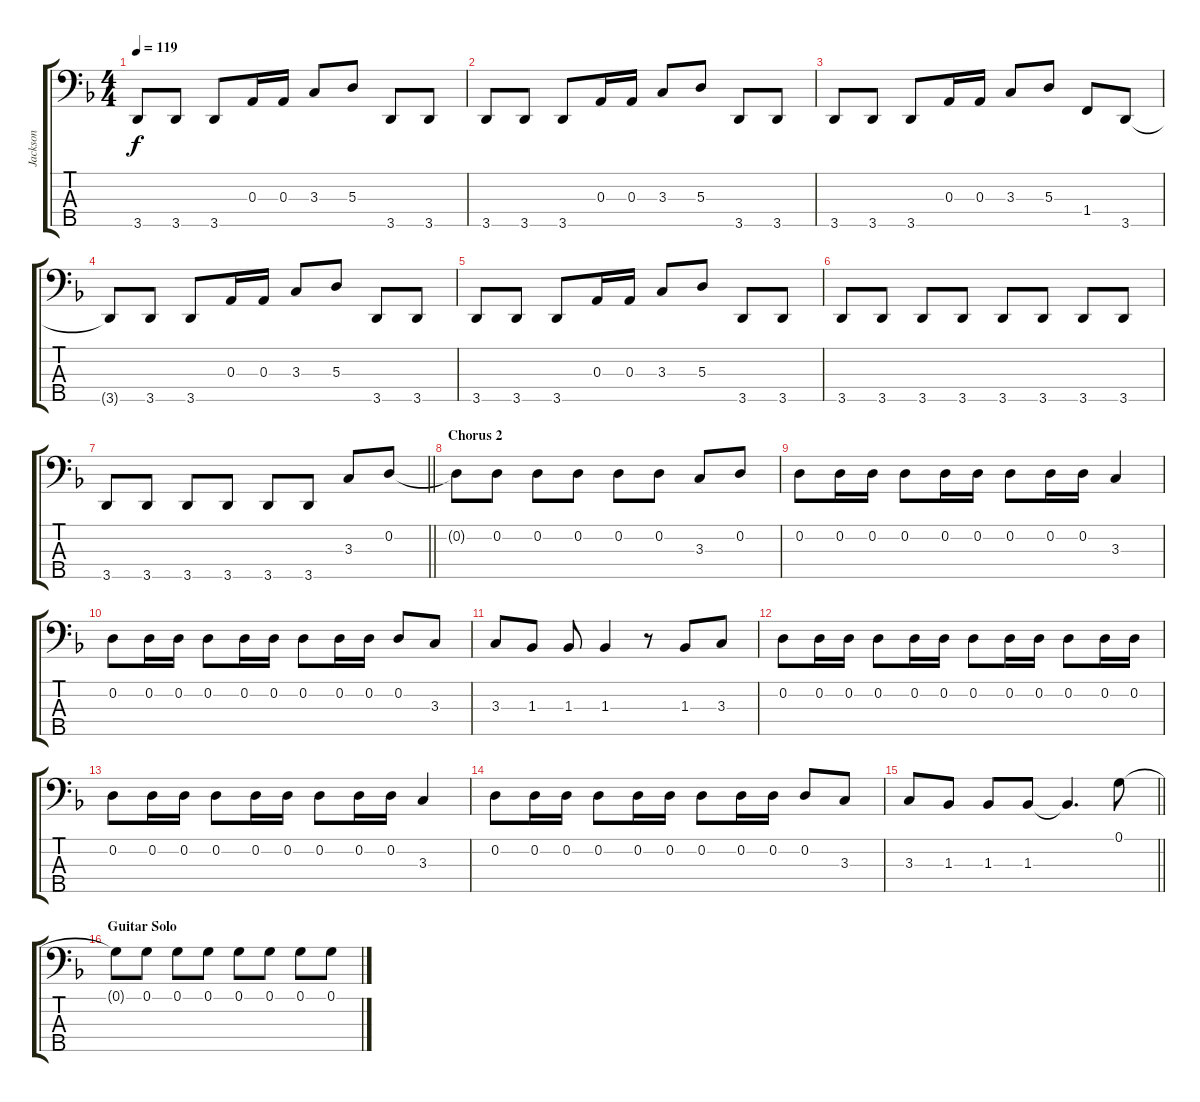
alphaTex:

\track ("Jackson" "Jackson") {instrument electricbassfinger}
\staff {score tabs}
\tuning (G2 D2 A1 E1 B0) {hide}
\ts (4 4)
\tempo 119
\clef f4
\ks dminor
3.5.8{dy f} 3.5.8 3.5.8 0.3.16 0.3.16 3.3.8 5.3.8 3.5.8 3.5.8 |
3.5.8 3.5.8 3.5.8 0.3.16 0.3.16 3.3.8 5.3.8 3.5.8 3.5.8 |
3.5.8 3.5.8 3.5.8 0.3.16 0.3.16 3.3.8 5.3.8 1.4.8 3.5.8 |
3.5{t}.8 3.5.8 3.5.8 0.3.16 0.3.16 3.3.8 5.3.8 3.5.8 3.5.8 |
3.5.8 3.5.8 3.5.8 0.3.16 0.3.16 3.3.8 5.3.8 3.5.8 3.5.8 |
3.5.8 3.5.8 3.5.8 3.5.8 3.5.8 3.5.8 3.5.8 3.5.8 |
\barLineRight lightlight
3.5.8 3.5.8 3.5.8 3.5.8 3.5.8 3.5.8 3.3.8 0.2.8 |
\section ("" "Chorus 2")
0.2{t}.8 0.2.8 0.2.8 0.2.8 0.2.8 0.2.8 3.3.8 0.2.8 |
0.2.8 0.2.16 0.2.16 0.2.8 0.2.16 0.2.16 0.2.8 0.2.16 0.2.16 3.3.4 |
0.2.8 0.2.16 0.2.16 0.2.8 0.2.16 0.2.16 0.2.8 0.2.16 0.2.16 0.2.8 3.3.8 |
3.3.8 1.3.8 1.3.8 1.3.4 r.8 1.3.8 3.3.8 |
0.2.8 0.2.16 0.2.16 0.2.8 0.2.16 0.2.16 0.2.8 0.2.16 0.2.16 0.2.8 0.2.16 0.2.16 |
0.2.8 0.2.16 0.2.16 0.2.8 0.2.16 0.2.16 0.2.8 0.2.16 0.2.16 3.3.4 |
0.2.8 0.2.16 0.2.16 0.2.8 0.2.16 0.2.16 0.2.8 0.2.16 0.2.16 0.2.8 3.3.8 |
\barLineRight lightlight
3.3.8 1.3.8 1.3.8 1.3.8 1.3{t}.4{d} 0.1.8 |
\section ("" "Guitar Solo")
0.1{t}.8 0.1.8 0.1.8 0.1.8 0.1.8 0.1.8 0.1.8 0.1.8
